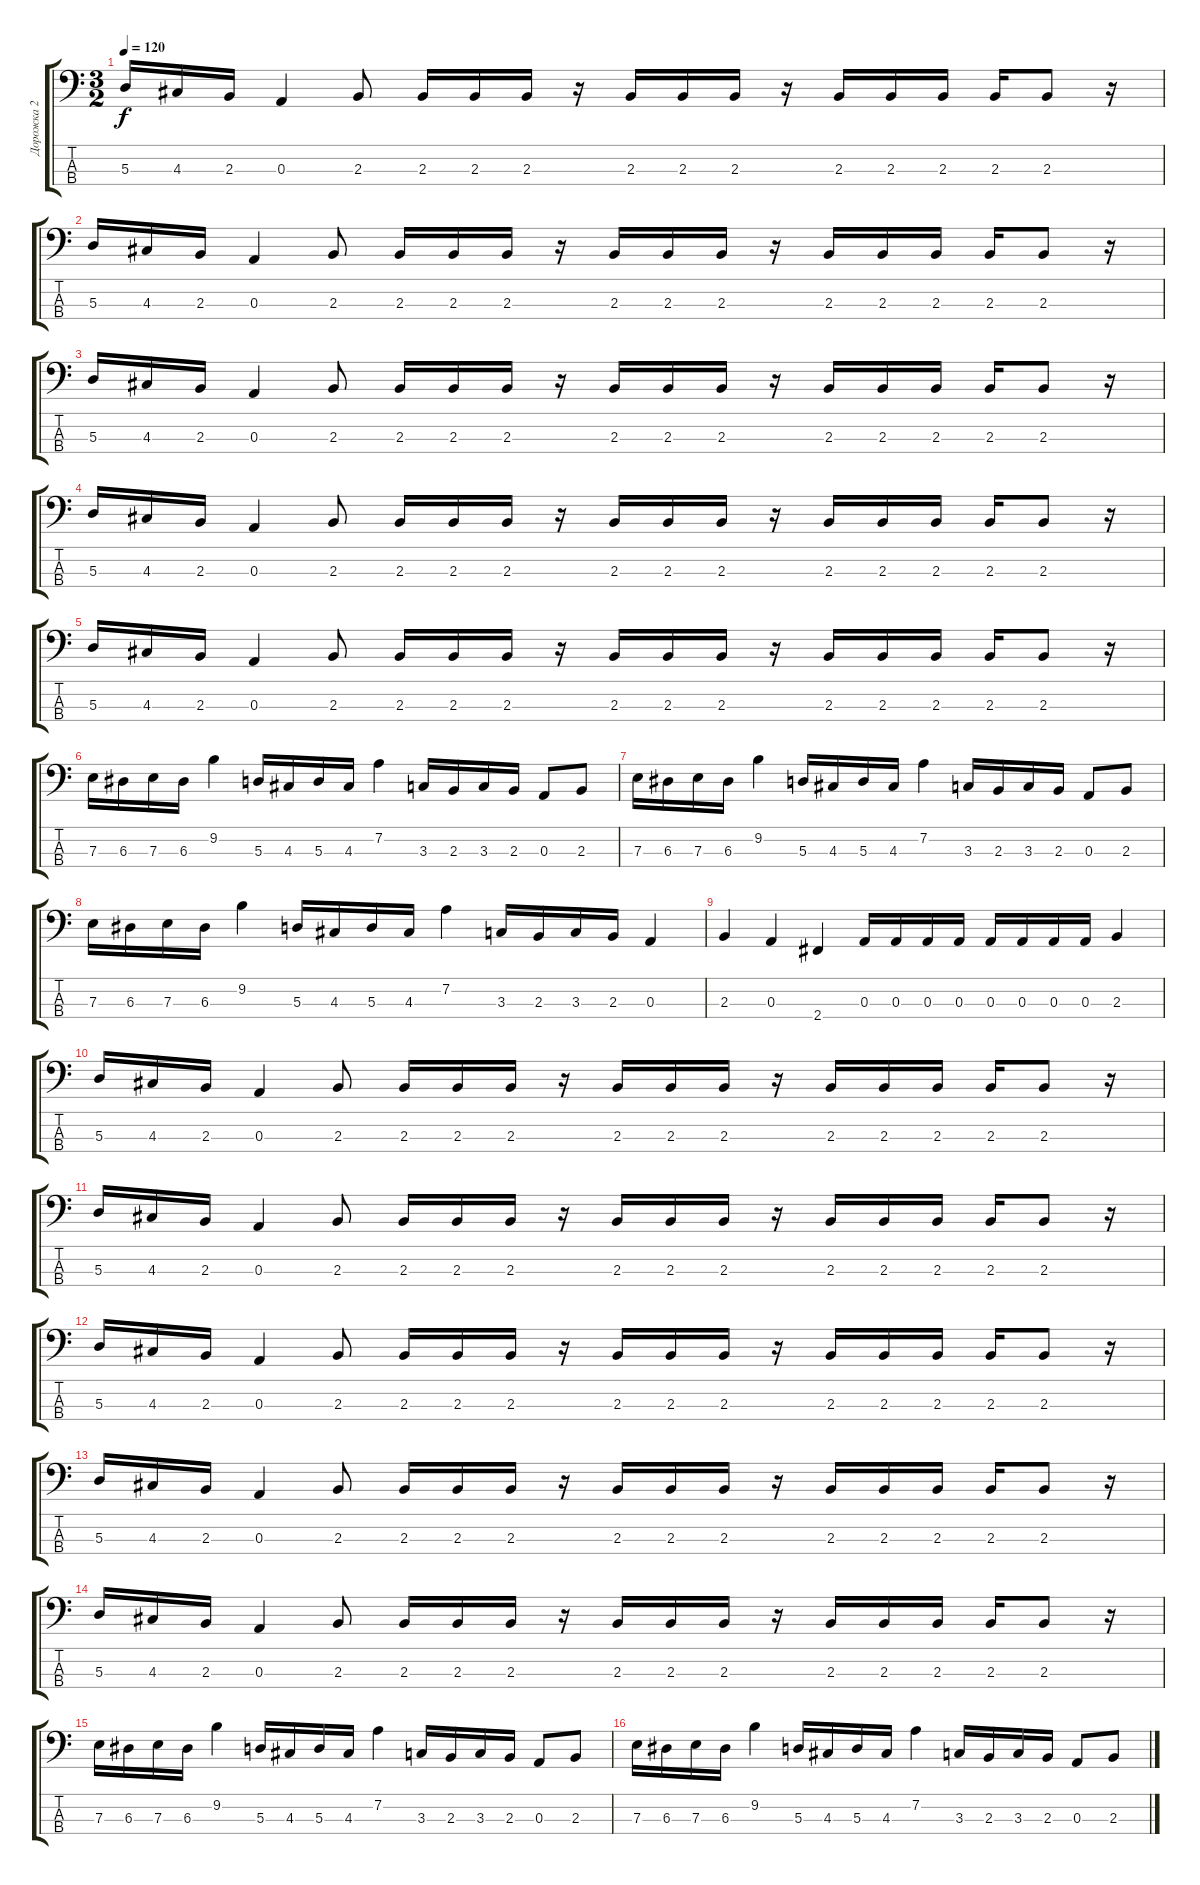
\track ("Дорожка 2" "Дорожка 2") {instrument electricbasspick}
\staff {score tabs}
\tuning (G2 D2 A1 E1) {hide}
\ts (3 2)
\tempo 120
\clef f4
\ks c
5.3.16{dy f instrument electricbasspick} 4.3.16 2.3.16 0.3.4 2.3.8 2.3.16 2.3.16 2.3.16 r.16 2.3.16 2.3.16 2.3.16 r.16 2.3.16 2.3.16 2.3.16 2.3.16 2.3.8 r.16 |
5.3.16 4.3.16 2.3.16 0.3.4 2.3.8 2.3.16 2.3.16 2.3.16 r.16 2.3.16 2.3.16 2.3.16 r.16 2.3.16 2.3.16 2.3.16 2.3.16 2.3.8 r.16 |
5.3.16 4.3.16 2.3.16 0.3.4 2.3.8 2.3.16 2.3.16 2.3.16 r.16 2.3.16 2.3.16 2.3.16 r.16 2.3.16 2.3.16 2.3.16 2.3.16 2.3.8 r.16 |
5.3.16 4.3.16 2.3.16 0.3.4 2.3.8 2.3.16 2.3.16 2.3.16 r.16 2.3.16 2.3.16 2.3.16 r.16 2.3.16 2.3.16 2.3.16 2.3.16 2.3.8 r.16 |
5.3.16 4.3.16 2.3.16 0.3.4 2.3.8 2.3.16 2.3.16 2.3.16 r.16 2.3.16 2.3.16 2.3.16 r.16 2.3.16 2.3.16 2.3.16 2.3.16 2.3.8 r.16 |
7.3.16 6.3.16 7.3.16 6.3.16 9.2.4{instrument slapbass1} 5.3.16{instrument electricbasspick} 4.3.16 5.3.16 4.3.16 7.2.4{instrument slapbass1} 3.3.16{instrument electricbasspick} 2.3.16 3.3.16 2.3.16 0.3.8{instrument slapbass1} 2.3.8{instrument electricbasspick} |
7.3.16 6.3.16 7.3.16 6.3.16 9.2.4{instrument slapbass1} 5.3.16{instrument electricbasspick} 4.3.16 5.3.16 4.3.16 7.2.4{instrument slapbass1} 3.3.16{instrument electricbasspick} 2.3.16 3.3.16 2.3.16 0.3.8{instrument slapbass1} 2.3.8{instrument electricbasspick} |
7.3.16 6.3.16 7.3.16 6.3.16 9.2.4{instrument slapbass1} 5.3.16{instrument electricbasspick} 4.3.16 5.3.16 4.3.16 7.2.4{instrument slapbass1} 3.3.16{instrument electricbasspick} 2.3.16 3.3.16 2.3.16 0.3.4{instrument slapbass1} |
2.3.4{instrument electricbasspick} 0.3.4 2.4.4 0.3.16 0.3.16 0.3.16 0.3.16 0.3.16 0.3.16 0.3.16 0.3.16 2.3.4 |
5.3.16 4.3.16 2.3.16 0.3.4 2.3.8 2.3.16 2.3.16 2.3.16 r.16 2.3.16 2.3.16 2.3.16 r.16 2.3.16 2.3.16 2.3.16 2.3.16 2.3.8 r.16 |
5.3.16 4.3.16 2.3.16 0.3.4 2.3.8 2.3.16 2.3.16 2.3.16 r.16 2.3.16 2.3.16 2.3.16 r.16 2.3.16 2.3.16 2.3.16 2.3.16 2.3.8 r.16 |
5.3.16 4.3.16 2.3.16 0.3.4 2.3.8 2.3.16 2.3.16 2.3.16 r.16 2.3.16 2.3.16 2.3.16 r.16 2.3.16 2.3.16 2.3.16 2.3.16 2.3.8 r.16 |
5.3.16 4.3.16 2.3.16 0.3.4 2.3.8 2.3.16 2.3.16 2.3.16 r.16 2.3.16 2.3.16 2.3.16 r.16 2.3.16 2.3.16 2.3.16 2.3.16 2.3.8 r.16 |
5.3.16 4.3.16 2.3.16 0.3.4 2.3.8 2.3.16 2.3.16 2.3.16 r.16 2.3.16 2.3.16 2.3.16 r.16 2.3.16 2.3.16 2.3.16 2.3.16 2.3.8 r.16 |
7.3.16 6.3.16 7.3.16 6.3.16 9.2.4{instrument slapbass1} 5.3.16{instrument electricbasspick} 4.3.16 5.3.16 4.3.16 7.2.4{instrument slapbass1} 3.3.16{instrument electricbasspick} 2.3.16 3.3.16 2.3.16 0.3.8{instrument slapbass1} 2.3.8{instrument electricbasspick} |
7.3.16 6.3.16 7.3.16 6.3.16 9.2.4{instrument slapbass1} 5.3.16{instrument electricbasspick} 4.3.16 5.3.16 4.3.16 7.2.4{instrument slapbass1} 3.3.16{instrument electricbasspick} 2.3.16 3.3.16 2.3.16 0.3.8{instrument slapbass1} 2.3.8{instrument electricbasspick}
